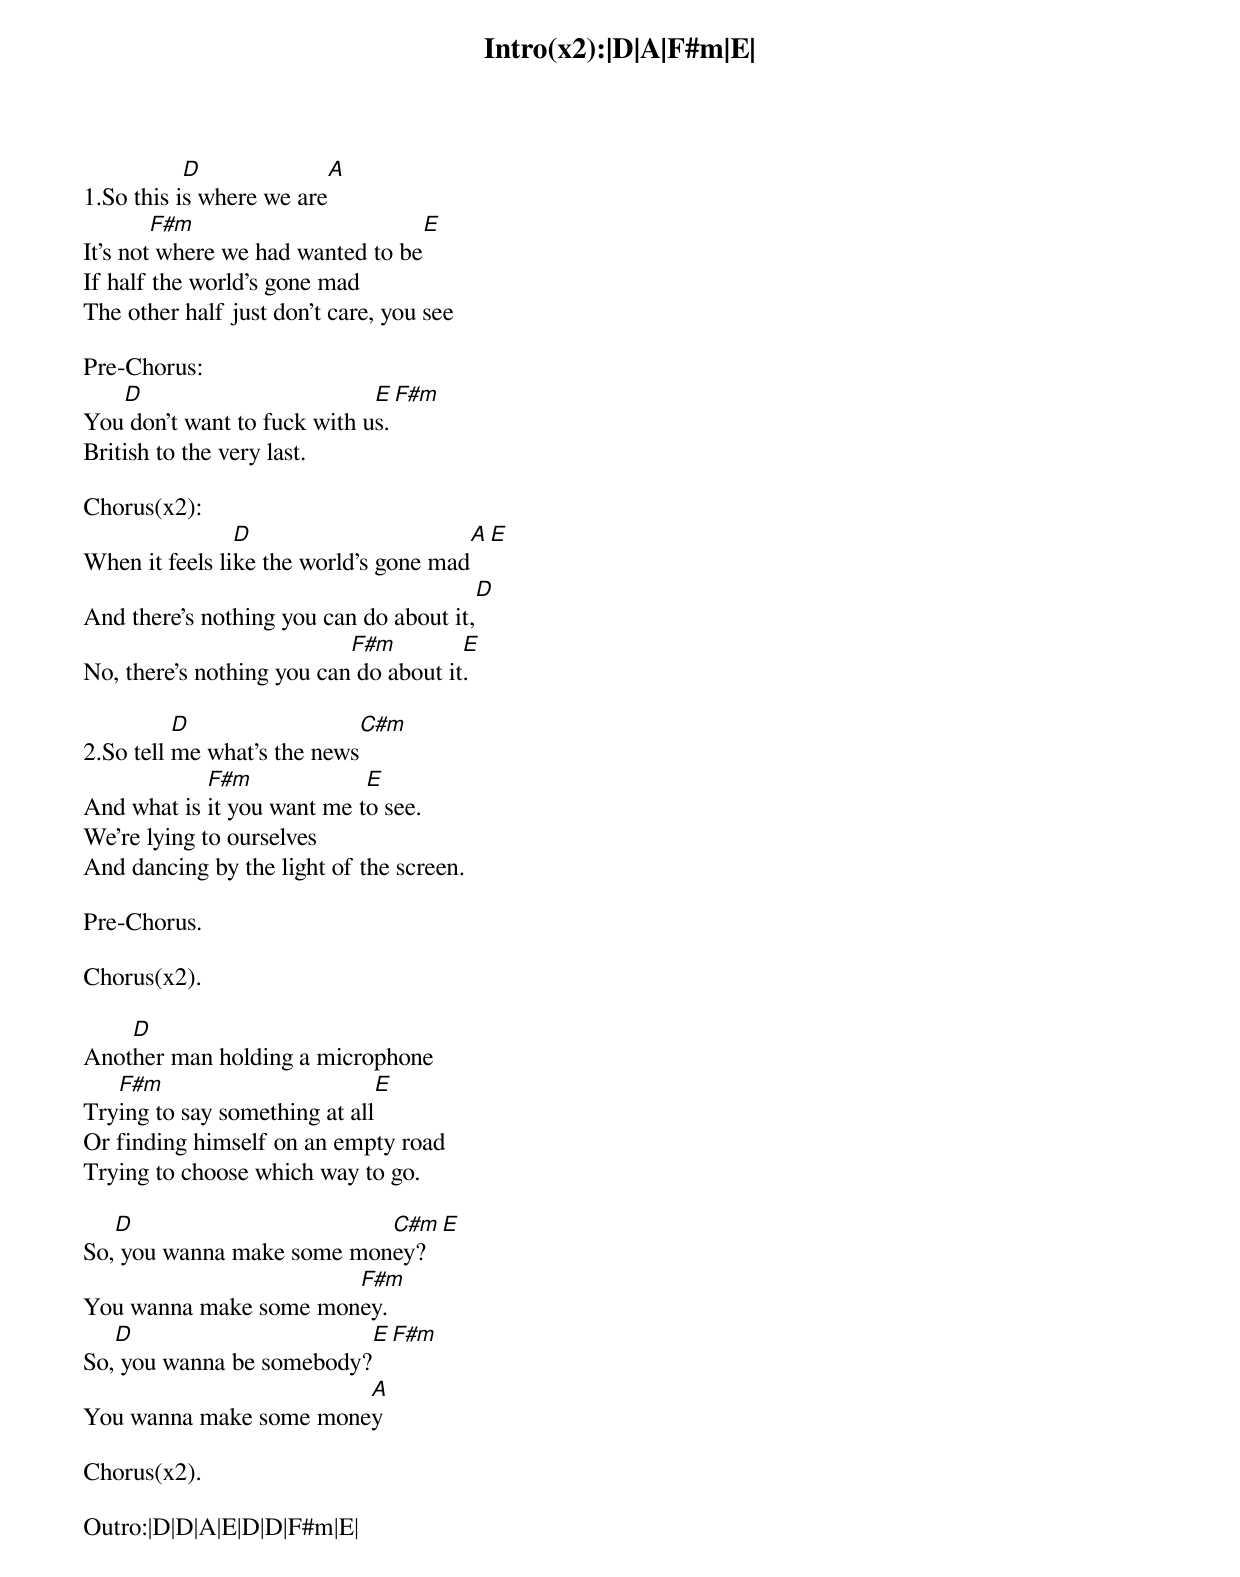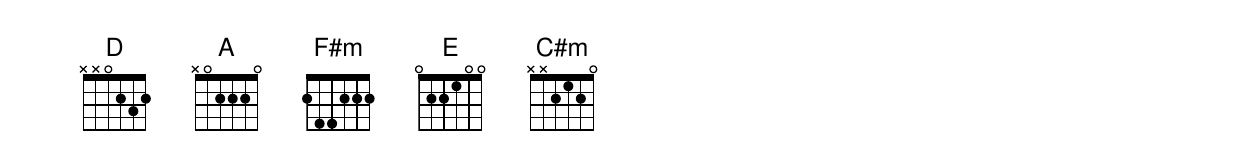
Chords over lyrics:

Intro(x2):|D|A|F#m|E|

           D                         A
1.So this is where we are
        F#m                       E
It's not where we had wanted to be
If half the world's gone mad
The other half just don't care, you see

Pre-Chorus:
   D                         E          F#m
You don't want to fuck with us.
British to the very last.

Chorus(x2):
                D                                         A   E
When it feels like the world's gone mad
                                               D
And there's nothing you can do about it,
                           F#m         E
No, there's nothing you can do about it.

          D                          C#m
2.So tell me what's the news
            F#m             E
And what is it you want me to see.
We're lying to ourselves
And dancing by the light of the screen.

Pre-Chorus.

Chorus(x2).

    D
Another man holding a microphone
   F#m                                   E
Trying to say something at all
Or finding himself on an empty road
Trying to choose which way to go.

   D                       C#m                E
So, you wanna make some money?
                       F#m
You wanna make some money.
   D                      E           F#m
So, you wanna be somebody?
                        A
You wanna make some money

Chorus(x2).

Outro:|D|D|A|E|D|D|F#m|E|
